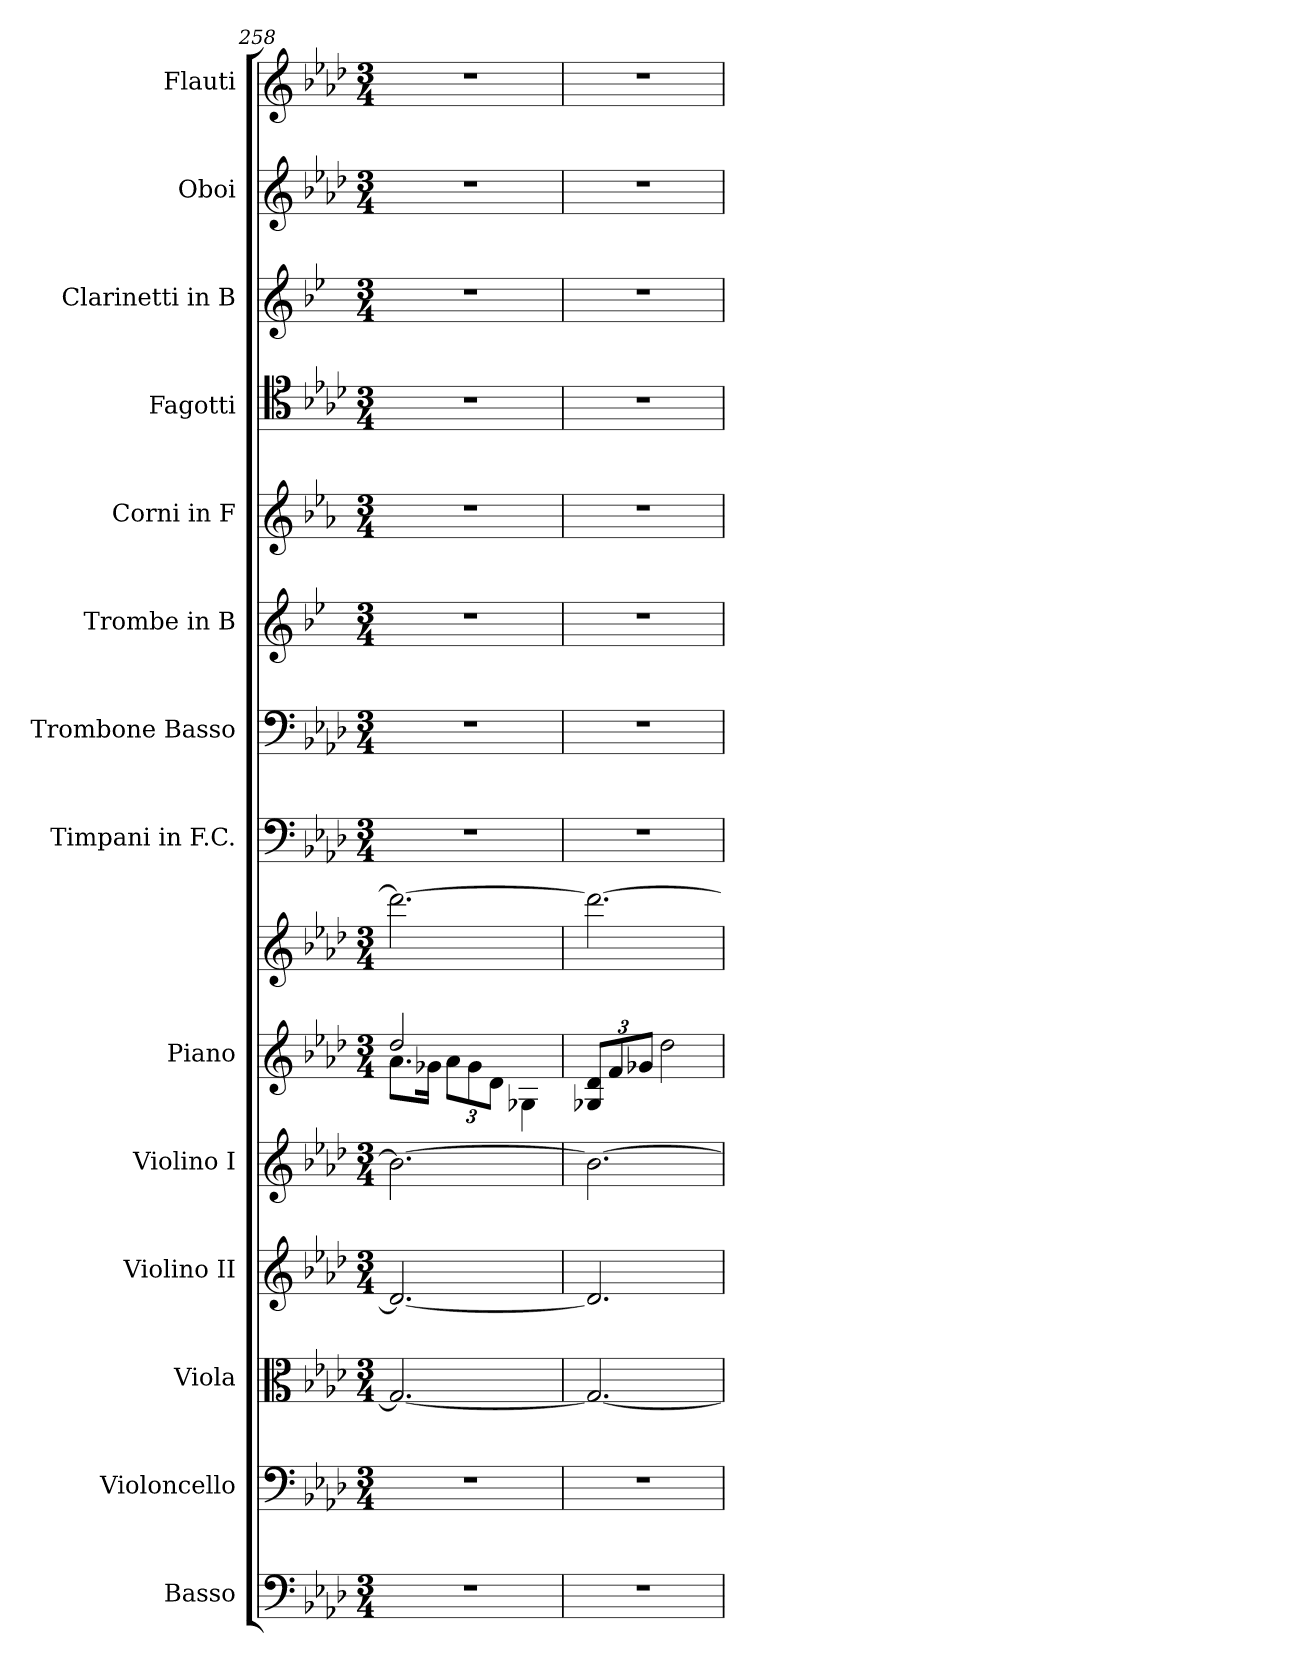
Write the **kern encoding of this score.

**kern	**kern	**kern	**kern	**kern	**kern	**kern	**kern	**kern	**kern	**kern	**kern	**kern	**kern	**kern
*part14	*part13	*part12	*part11	*part10	*part9	*part9	*part8	*part7	*part6	*part5	*part4	*part3	*part2	*part1
*staff15	*staff14	*staff13	*staff12	*staff11	*staff10	*staff9	*staff8	*staff7	*staff6	*staff5	*staff4	*staff3	*staff2	*staff1
*I"Basso	*I"Violoncello	*I"Viola	*I"Violino II	*I"Violino I	*I"Piano	*	*I"Timpani in F.C.	*I"Trombone Basso	*I"Trombe in B	*I"Corni in F	*I"Fagotti	*I"Clarinetti in B	*I"Oboi	*I"Flauti
*	*	*	*	*	*I'Pno.	*	*I'Timp.	*	*	*	*	*	*I'Ob.	*I'Fl.
*clefF4	*clefF4	*clefC3	*clefG2	*clefG2	*clefG2	*clefG2	*clefF4	*clefF4	*clefG2	*clefG2	*clefC4	*clefG2	*clefG2	*clefG2
*ITrd7c12	*	*	*	*	*	*	*	*	*ITrd1c2	*ITrd4c7	*	*ITrd1c2	*	*
*k[b-e-a-d-]	*k[b-e-a-d-]	*k[b-e-a-d-]	*k[b-e-a-d-]	*k[b-e-a-d-]	*k[b-e-a-d-]	*k[b-e-a-d-]	*k[b-e-a-d-]	*k[b-e-a-d-]	*k[b-e-a-d-]	*k[b-e-a-d-]	*k[b-e-a-d-]	*k[b-e-a-d-]	*k[b-e-a-d-]	*k[b-e-a-d-]
*M3/4	*M3/4	*M3/4	*M3/4	*M3/4	*M3/4	*M3/4	*M3/4	*M3/4	*M3/4	*M3/4	*M3/4	*M3/4	*M3/4	*M3/4
=258	=258	=258	=258	=258	=258	=258	=258	=258	=258	=258	=258	=258	=258	=258
*	*	*	*	*	*^	*	*	*	*	*	*	*	*	*
2.r	2.r	2.G-/_	2.d-/_	2.b-\_	2dd-/	8.a-\L	2.ddd-\_	2.r	2.r	2.r	2.r	2.r	2.r	2.r	2.r
.	.	.	.	.	.	16g-X\Jk	.	.	.	.	.	.	.	.	.
*	*	*	*	*	*	*Xbrackettup	*	*	*	*	*	*	*	*	*
.	.	.	.	.	.	12a-\L	.	.	.	.	.	.	.	.	.
.	.	.	.	.	.	12g-\	.	.	.	.	.	.	.	.	.
.	.	.	.	.	.	12d-\J	.	.	.	.	.	.	.	.	.
.	.	.	.	.	4ryy	4G-X\	.	.	.	.	.	.	.	.	.
*	*	*	*	*	*v	*v	*	*	*	*	*	*	*	*	*
=259	=259	=259	=259	=259	=259	=259	=259	=259	=259	=259	=259	=259	=259	=259
2.r	2.r	2.G-/_	2.d-/]	2.b-\_	12G-X/ 12d-/L	2.ddd-\_	2.r	2.r	2.r	2.r	2.r	2.r	2.r	2.r
.	.	.	.	.	12f/	.	.	.	.	.	.	.	.	.
.	.	.	.	.	12g-X/J	.	.	.	.	.	.	.	.	.
.	.	.	.	.	2dd-\	.	.	.	.	.	.	.	.	.
=	=	=	=	=	=	=	=	=	=	=	=	=	=	=
*-	*-	*-	*-	*-	*-	*-	*-	*-	*-	*-	*-	*-	*-	*-
